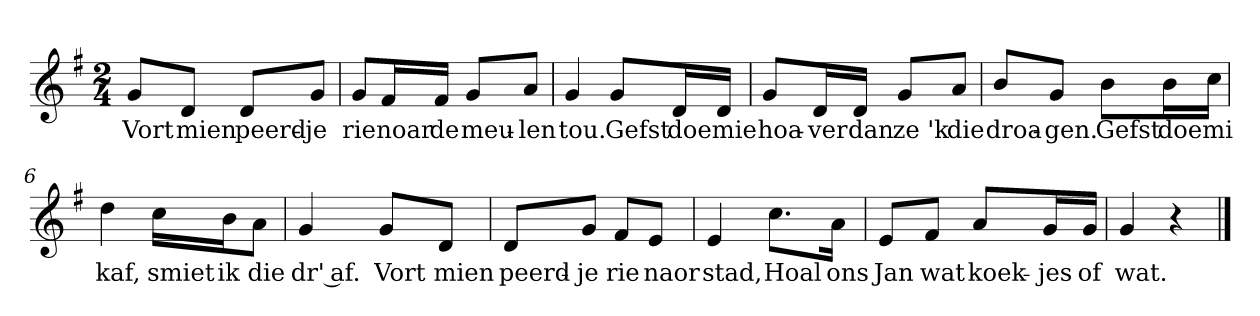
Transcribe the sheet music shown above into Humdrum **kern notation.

**kern	**text
*part1	*part1
*staff1	*staff1
*clefG2	*
*k[f#]	*
*G:	*
*M2/4	*
*MM120	*
=1	=1
8g/L	Vort
8d/J	mien
8d/L	peerd-
8g/J	-je
=2	=2
8g/L	rie
16f#/L	noar
16f#/JJ	de
8g/L	meu-
8a/J	-len
=3	=3
4g	tou.
8g/L	Gefst
16d/L	doe
16d/JJ	mie
=4	=4
8g/L	hoa-
16d/L	-ver
16d/JJ	dan
8g/L	ze 'k
8a/J	die
=5	=5
8b/L	droa-
8g/J	-gen.
8b\L	Gefst
16b\L	doe
16cc\JJ	mi
=6	=6
4dd	kaf,
16cc\LL	smiet
16b\J	ik
8a\J	die
=7	=7
4g	dr' af.
8g/L	Vort
8d/J	mien
=8	=8
8d/L	peerd-
8g/J	-je
8f#/L	rie
8e/J	naor
=9	=9
4e	stad,
8.cc\L	Hoal
16a\Jk	ons
=10	=10
8e/L	Jan
8f#/J	wat
8a/L	koek-
16g/L	-jes
16g/JJ	of
=11	=11
4g	wat.
4r	.
==	==
*-	*-
